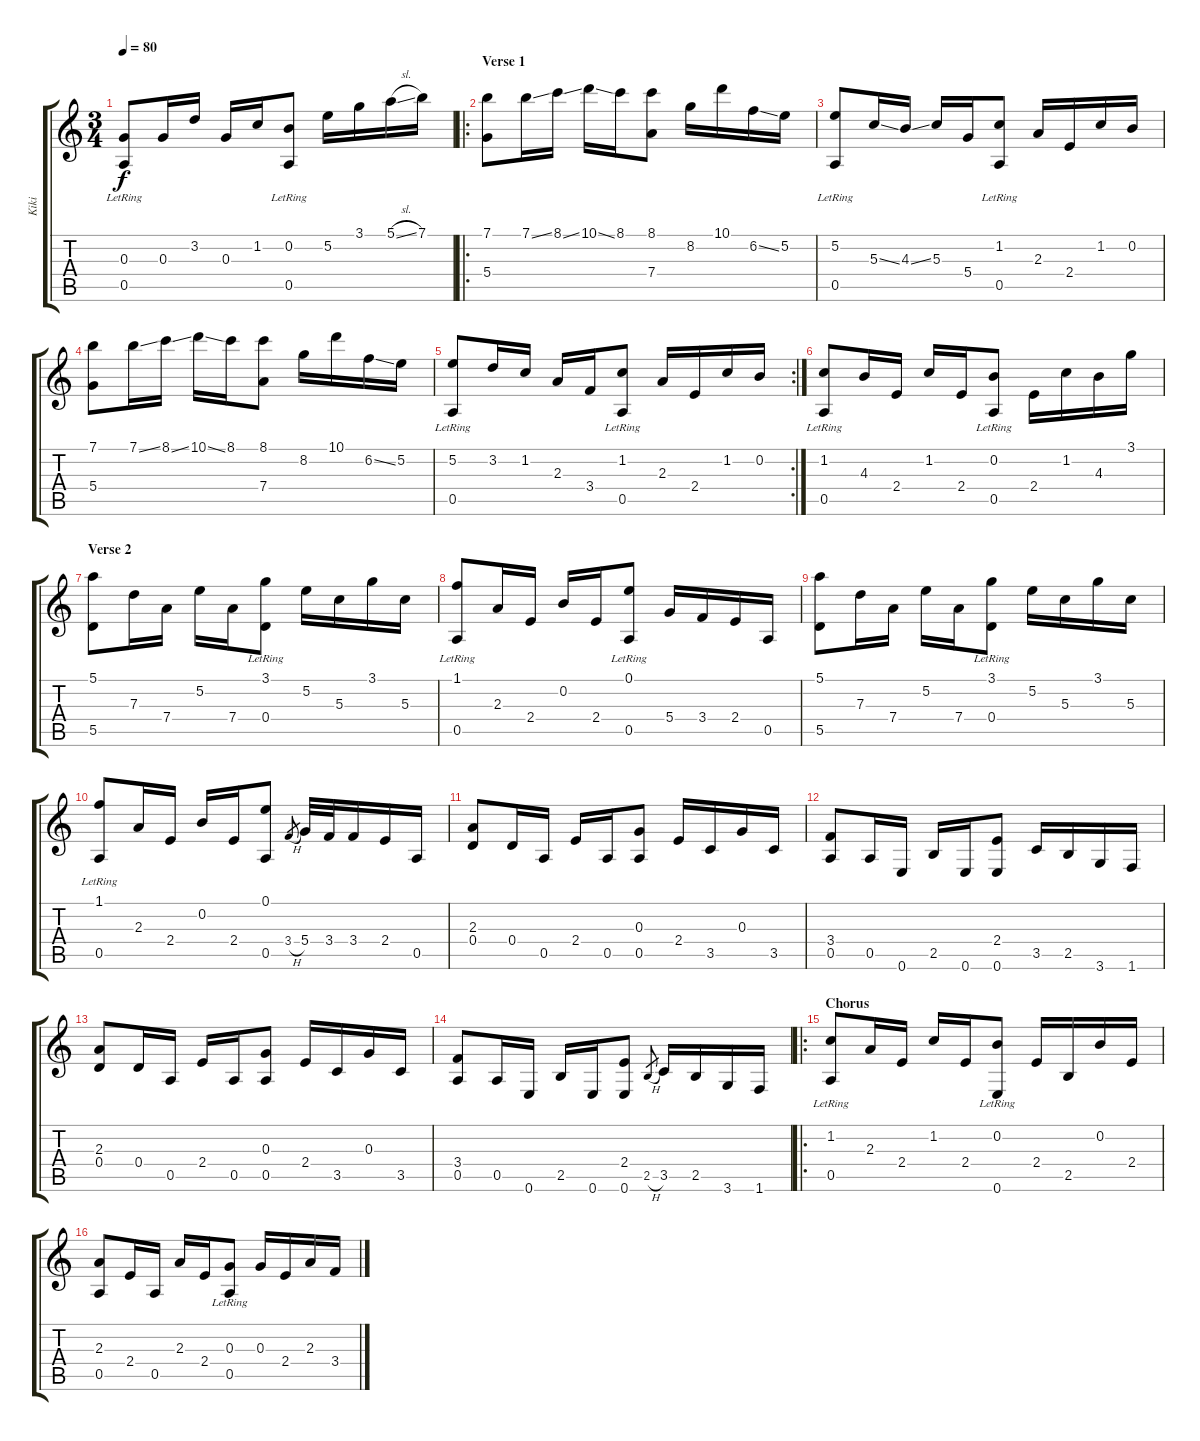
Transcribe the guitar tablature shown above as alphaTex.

\track ("Kiki" "Kiki") {instrument acousticguitarsteel}
\staff {score tabs}
\tuning (E4 B3 G3 D3 A2 E2) {hide}
\ts (3 4)
\tempo 80
\clef g2
\ks c
(0.3 0.5{lr}).8{dy f} 0.3.16 3.2.16 0.3.16 1.2.16 (0.2 0.5{lr}).8 5.2.16 3.1.16 5.1{sl}.16 7.1.16 |
\ro
\section ("" "Verse 1")
(7.1 5.4).8 7.1{ss}.16 8.1{ss}.16 10.1{ss}.16 8.1.16 (8.1 7.4).8 8.2.16 10.1.16 6.2{ss}.16 5.2.16 |
(5.2 0.5{lr}).8 5.3{ss}.16 4.3{ss}.16 5.3.16 5.4.16 (1.2 0.5{lr}).8 2.3.16 2.4.16 1.2.16 0.2.16 |
(7.1 5.4).8 7.1{ss}.16 8.1{ss}.16 10.1{ss}.16 8.1.16 (8.1 7.4).8 8.2.16 10.1.16 6.2{ss}.16 5.2.16 |
\rc 2
(5.2 0.5{lr}).8 3.2.16 1.2.16 2.3.16 3.4.16 (1.2 0.5{lr}).8 2.3.16 2.4.16 1.2.16 0.2.16 |
(1.2 0.5{lr}).8 4.3.16 2.4.16 1.2.16 2.4.16 (0.2 0.5{lr}).8 2.4.16 1.2.16 4.3.16 3.1.16 |
\section ("" "Verse 2")
(5.1 5.5).8 7.3.16 7.4.16 5.2.16 7.4.16 (3.1 0.4{lr}).8 5.2.16 5.3.16 3.1.16 5.3.16 |
(1.1 0.5{lr}).8 2.3.16 2.4.16 0.2.16 2.4.16 (0.1 0.5{lr}).8 5.4.16 3.4.16 2.4.16 0.5.16 |
(5.1 5.5).8 7.3.16 7.4.16 5.2.16 7.4.16 (3.1 0.4{lr}).8 5.2.16 5.3.16 3.1.16 5.3.16 |
(1.1 0.5{lr}).8 2.3.16 2.4.16 0.2.16 2.4.16 (0.1 0.5).8 3.4{h}.8{gr} 5.4.32 3.4.32 3.4.16 2.4.16 0.5.16 |
(2.3 0.4).8 0.4.16 0.5.16 2.4.16 0.5.16 (0.3 0.5).8 2.4.16 3.5.16 0.3.16 3.5.16 |
(3.4 0.5).8 0.5.16 0.6.16 2.5.16 0.6.16 (2.4 0.6).8 3.5.16 2.5.16 3.6.16 1.6.16 |
(2.3 0.4).8 0.4.16 0.5.16 2.4.16 0.5.16 (0.3 0.5).8 2.4.16 3.5.16 0.3.16 3.5.16 |
(3.4 0.5).8 0.5.16 0.6.16 2.5.16 0.6.16 (2.4 0.6).8 2.5{h}.8{gr} 3.5.16 2.5.16 3.6.16 1.6.16 |
\ro
\section ("" "Chorus")
(1.2 0.5{lr}).8 2.3.16 2.4.16 1.2.16 2.4.16 (0.2 0.6{lr}).8 2.4.16 2.5.16 0.2.16 2.4.16 |
(2.3 0.5).8 2.4.16 0.5.16 2.3.16 2.4.16 (0.3 0.5{lr}).8 0.3.16 2.4.16 2.3.16 3.4.16
